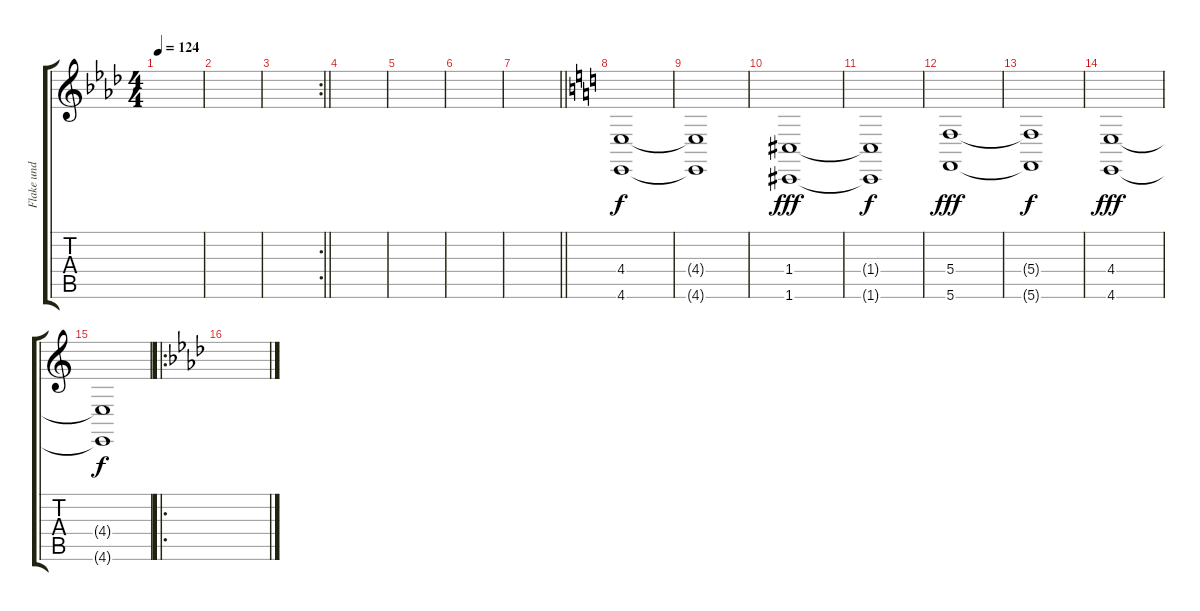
\track ("Flake und till" "Flake und ") {instrument pad1newage}
\staff {score tabs}
\tuning (D4 A3 F3 C3 G2 C2) {hide}
\ts (4 4)
\tempo 124
\clef g2
\ks ab
|
|
\rc 2
\barLineRight lightlight
|
|
|
|
\barLineRight lightlight
|
\ks c
(4.4 4.6).1 |
(4.4{t} 4.6{t}).1{dy f} |
(1.4 1.6).1{dy fff} |
(1.4{t} 1.6{t}).1{dy f} |
(5.4 5.6).1{dy fff} |
(5.4{t} 5.6{t}).1{dy f} |
(4.4 4.6).1{dy fff} |
(4.4{t} 4.6{t}).1{dy f} |
\ro
\ks ab
